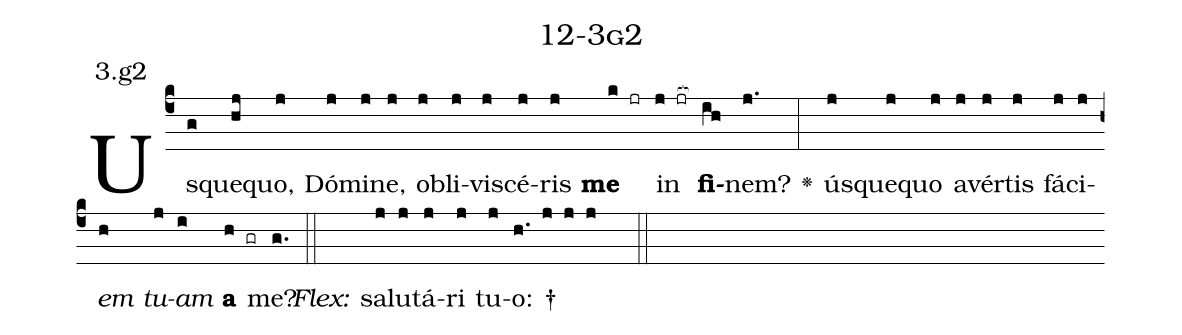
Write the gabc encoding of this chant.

name: 12-3g2;
annotation: 3.g2;
%%
(c4)Us(g)que(hj)quo,(j) Dó(j)mi(j)ne,(j) ob(j)li(j)vi(j)scé(j)ris(j) <b>me</b>(k jr) in(j jr[ocb:1{]) <b>fi</b>(ih[ocb:0}])nem?(j.) <v>\greheightstar</v>(:) ús(j)que(j)quo(j) a(j)vér(j)tis(j) fá(j)ci(j)<i>em</i>(h) <i>tu</i>(j)<i>am</i>(i) <b>a</b>(h gr) me?(g.) (::)
<i>Flex:</i>()  sa(j)lu(j)tá(j)ri(j) tu(j)o: †(h. j j j  ::)

%E(j) u(h) o(j) u(i) a(h) e.(g.) (::)
